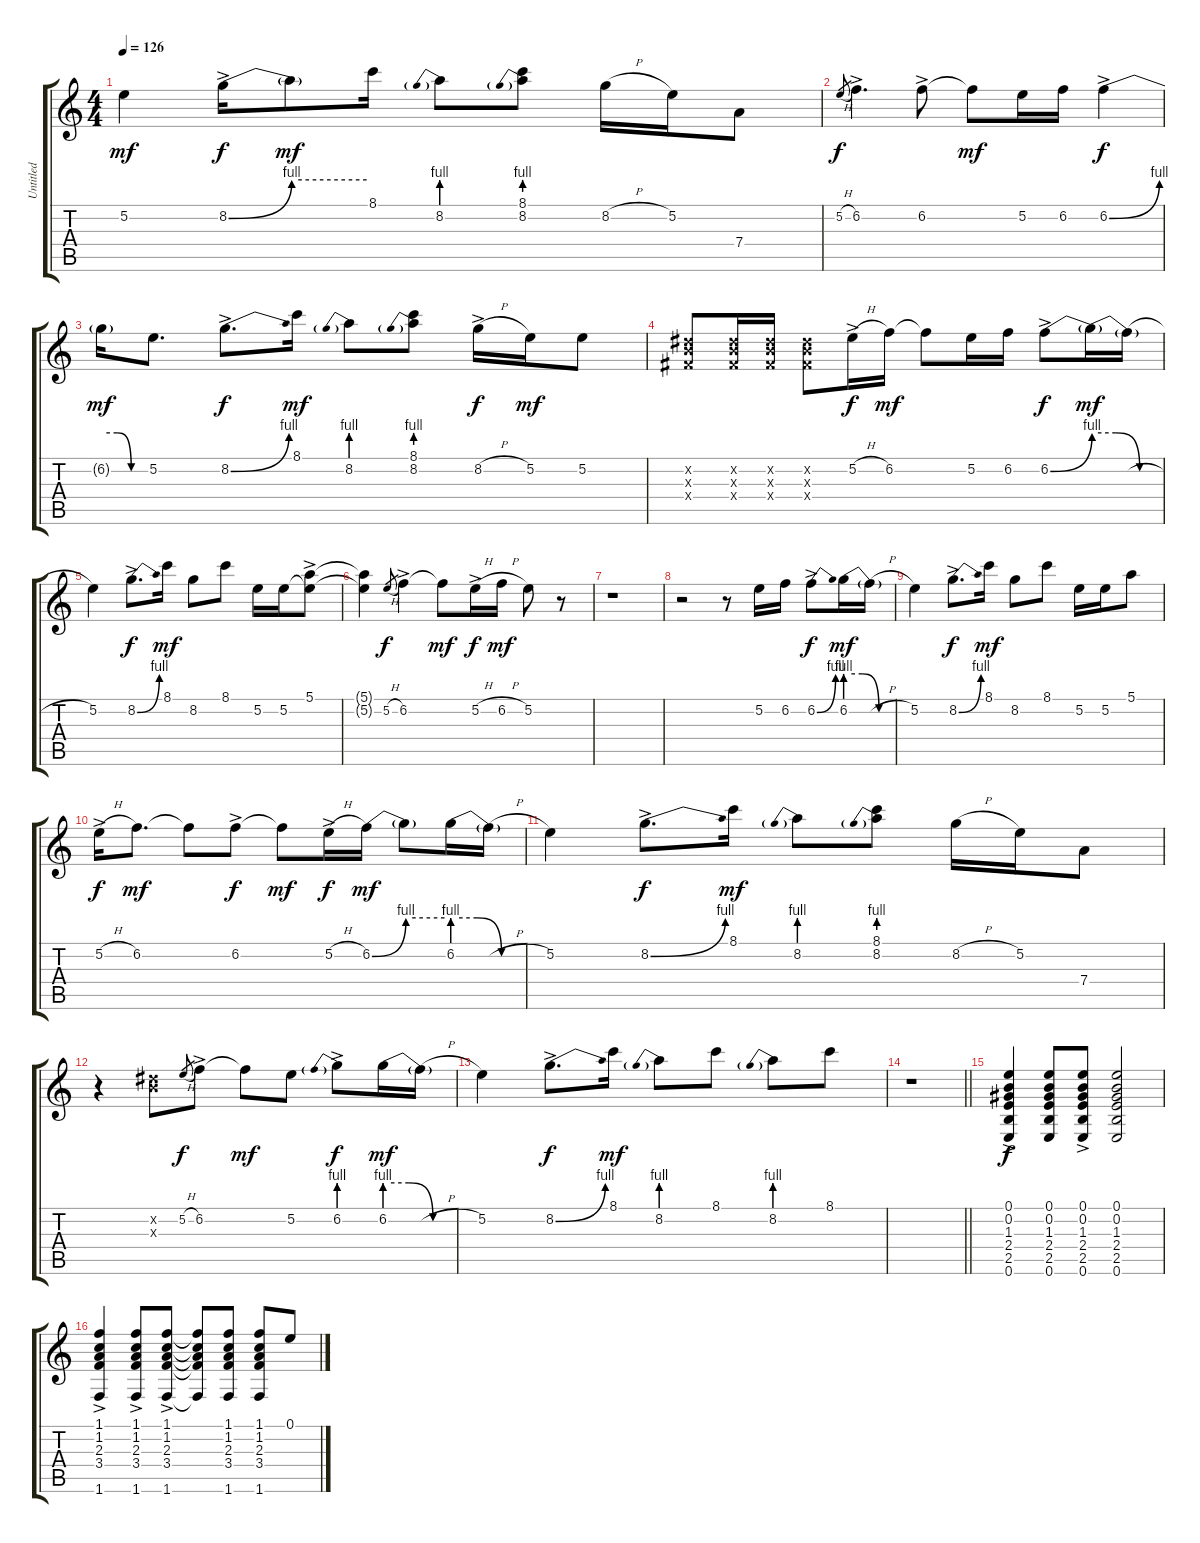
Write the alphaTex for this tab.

\track ("Untitled" "Untitled") {instrument overdrivenguitar}
\staff {score tabs}
\tuning (E4 B3 G3 D3 A2 E2) {hide}
\ts (4 4)
\tempo 126
\clef g2
\ks c
5.2.4{dy mf} 8.2{be (bend 0 0 60 4) ac}.16{dy f} 8.2{be (hold 0 4 60 4) t}.8{dy mf} 8.1.16 8.2{be (prebend 0 4 60 4)}.8 (8.1 8.2{be (prebend 0 4 60 4)}).8 8.2{h}.16 5.2.16 7.4.8 |
5.2{h}.8{gr dy f} 6.2{ac}.4{d} 6.2{ac}.8 6.2{t}.8{dy mf} 5.2.16 6.2.16 6.2{be (bend 0 0 60 4) ac}.4{dy f} |
6.2{be (custom 0 4 20 4 40 0 60 0) t}.16{dy mf} 5.2.8{d} 8.2{be (bend 0 0 60 4) ac}.8{d dy f} 8.1.16{dy mf} 8.2{be (prebend 0 4 60 4)}.8 (8.1 8.2{be (prebend 0 4 60 4)}).8 8.2{h ac}.16{dy f} 5.2.16{dy mf} 5.2.8 |
(4.2{x} 4.3{x} 4.4{x}).8 (4.2{x} 4.3{x} 4.4{x}).16 (4.2{x} 4.3{x} 4.4{x}).16 (4.2{x} 4.3{x} 4.4{x}).8 5.2{h ac}.16{dy f} 6.2.16{dy mf} 6.2{t}.8 5.2.16 6.2.16 6.2{be (bend 0 0 60 4) ac}.8{dy f} 6.2{be (custom 0 4 20 4 40 0 60 0) t}.16{dy mf} 6.2{h t}.16 |
5.2.4 8.2{be (bend 0 0 60 4) ac}.8{d dy f} 8.1.16{dy mf} 8.2.8 8.1.8 5.2.16 5.2.16 (5.1{ac} 5.2{t}).8 |
(5.1{t} 5.2{t}).4 5.2{h}.8{gr dy f} 6.2{ac}.4 6.2{t}.8{dy mf} 5.2{h ac}.16{dy f} 6.2{h}.16{dy mf} 5.2.8 r.8 |
r.1 |
r.2 r.8 5.2.16 6.2.16 6.2{be (bend 0 0 60 4) ac}.8{dy f} 6.2{be (custom 0 4 20 4 40 0 60 0)}.16{dy mf} 6.2{h t}.16 |
5.2.4 8.2{be (bend 0 0 60 4) ac}.8{d dy f} 8.1.16{dy mf} 8.2.8 8.1.8 5.2.16 5.2.16 5.1.8 |
5.2{h ac}.16{dy f} 6.2.8{d dy mf} 6.2{t}.8 6.2{ac}.8{dy f} 6.2{t}.8{dy mf} 5.2{h ac}.16{dy f} 6.2{be (bend 0 0 60 4)}.16{dy mf} 6.2{be (hold 0 4 60 4) t}.8 6.2{be (custom 0 4 20 4 40 0 60 0)}.16 6.2{h t}.16 |
5.2.4 8.2{be (bend 0 0 60 4) ac}.8{d dy f} 8.1.16{dy mf} 8.2{be (prebend 0 4 60 4)}.8 (8.1 8.2{be (prebend 0 4 60 4)}).8 8.2{h}.16 5.2.16 7.4.8 |
r.4 (4.2{x} 4.3{x}).8 5.2{h}.8{gr dy f} 6.2{ac}.8 6.2{t}.8{dy mf} 5.2.8 6.2{be (prebend 0 4 60 4) ac}.8{dy f} 6.2{be (custom 0 4 20 4 40 0 60 0)}.16{dy mf} 6.2{h t}.16 |
5.2.4 8.2{be (bend 0 0 60 4) ac}.8{d dy f} 8.1.16{dy mf} 8.2{be (prebend 0 4 60 4)}.8 8.1.8 8.2{be (prebend 0 4 60 4)}.8 8.1.8 |
\barLineRight lightlight
r.1 |
(0.1{ac} 0.2{ac} 1.3{ac} 2.4{ac} 2.5{ac} 0.6{ac}).4{dy f} (0.1 0.2 1.3 2.4 2.5 0.6).8 (0.1{ac} 0.2{ac} 1.3{ac} 2.4{ac} 2.5{ac} 0.6{ac}).8 (0.1 0.2 1.3 2.4 2.5 0.6).2 |
(1.1{ac} 1.2{ac} 2.3{ac} 3.4{ac} 1.6{ac}).4 (1.1{ac} 1.2{ac} 2.3{ac} 3.4{ac} 1.6{ac}).8 (1.1{ac} 1.2{ac} 2.3{ac} 3.4{ac} 1.6{ac}).8 (1.1{t} 1.2{t} 2.3{t} 3.4{t} 1.6{t}).8 (1.1 1.2 2.3 3.4 1.6).8 (1.1 1.2 2.3 3.4 1.6).8 0.1.8
